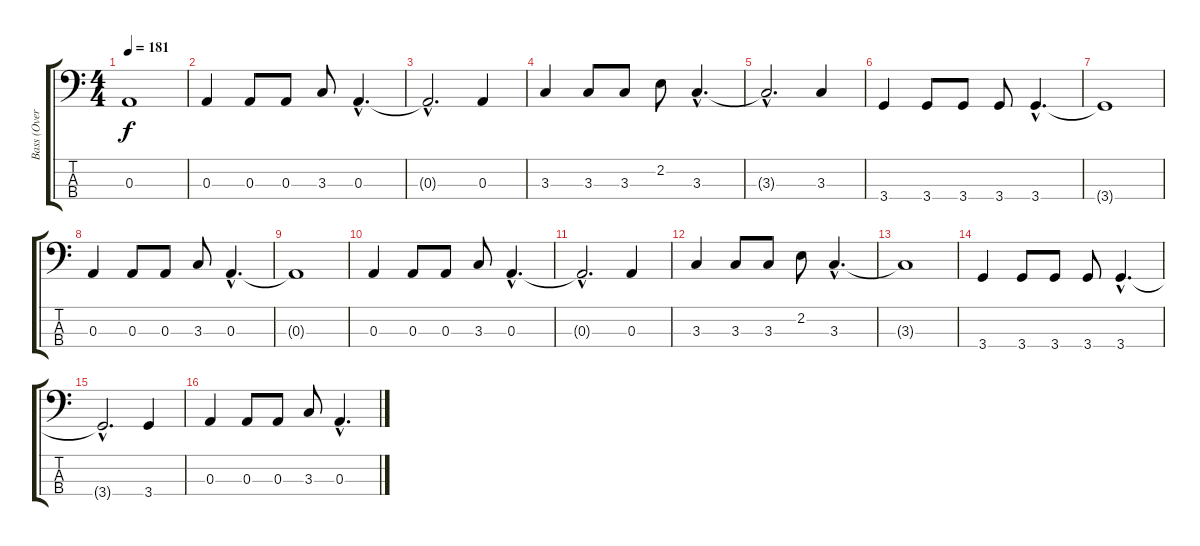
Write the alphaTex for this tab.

\track ("Bass (Overdrive)" "Bass (Over") {instrument overdrivenguitar}
\staff {score tabs}
\tuning (G2 D2 A1 E1) {hide}
\ts (4 4)
\tempo 181
\clef f4
\ks c
0.3{t}.1{dy f} |
0.3.4 0.3.8 0.3.8 3.3.8 0.3{hac}.4{d} |
0.3{hac t}.2{d} 0.3.4 |
3.3.4 3.3.8 3.3.8 2.2.8 3.3{hac}.4{d} |
3.3{hac t}.2{d} 3.3.4 |
3.4.4 3.4.8 3.4.8 3.4.8 3.4{hac}.4{d} |
3.4{t}.1 |
0.3.4 0.3.8 0.3.8 3.3.8 0.3{hac}.4{d} |
0.3{t}.1 |
0.3.4 0.3.8 0.3.8 3.3.8 0.3{hac}.4{d} |
0.3{hac t}.2{d} 0.3.4 |
3.3.4 3.3.8 3.3.8 2.2.8 3.3{hac}.4{d} |
3.3{t}.1 |
3.4.4 3.4.8 3.4.8 3.4.8 3.4{hac}.4{d} |
3.4{hac t}.2{d} 3.4.4 |
0.3.4 0.3.8 0.3.8 3.3.8 0.3{hac}.4{d}
